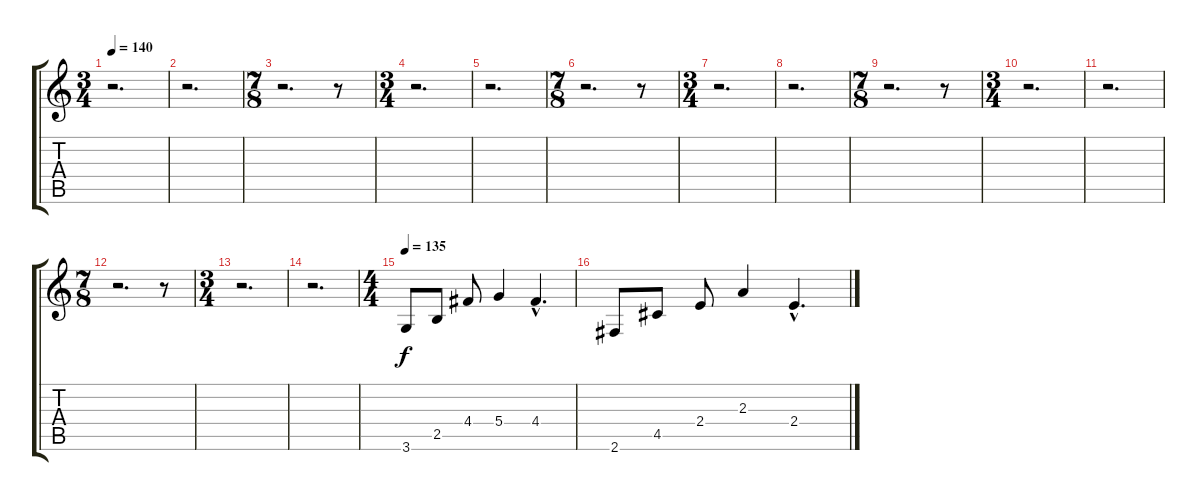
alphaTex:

\track "" {instrument electricguitarclean}
\staff {score tabs}
\tuning (E4 B3 G3 D3 A2 E2) {hide}
\ts (3 4)
\tempo 140
\clef g2
\ks c
r.2{d dy f} |
r.2{d} |
\ts (7 8)
r.2{d} r.8 |
\ts (3 4)
r.2{d} |
r.2{d} |
\ts (7 8)
r.2{d} r.8 |
\ts (3 4)
r.2{d} |
r.2{d} |
\ts (7 8)
r.2{d} r.8 |
\ts (3 4)
r.2{d} |
r.2{d} |
\ts (7 8)
r.2{d} r.8 |
\ts (3 4)
r.2{d} |
r.2{d} |
\ts (4 4)
\tempo 135
3.6.8 2.5.8 4.4.8 5.4.4 4.4{hac}.4{d} |
2.6.8 4.5.8 2.4.8 2.3.4 2.4{hac}.4{d}
